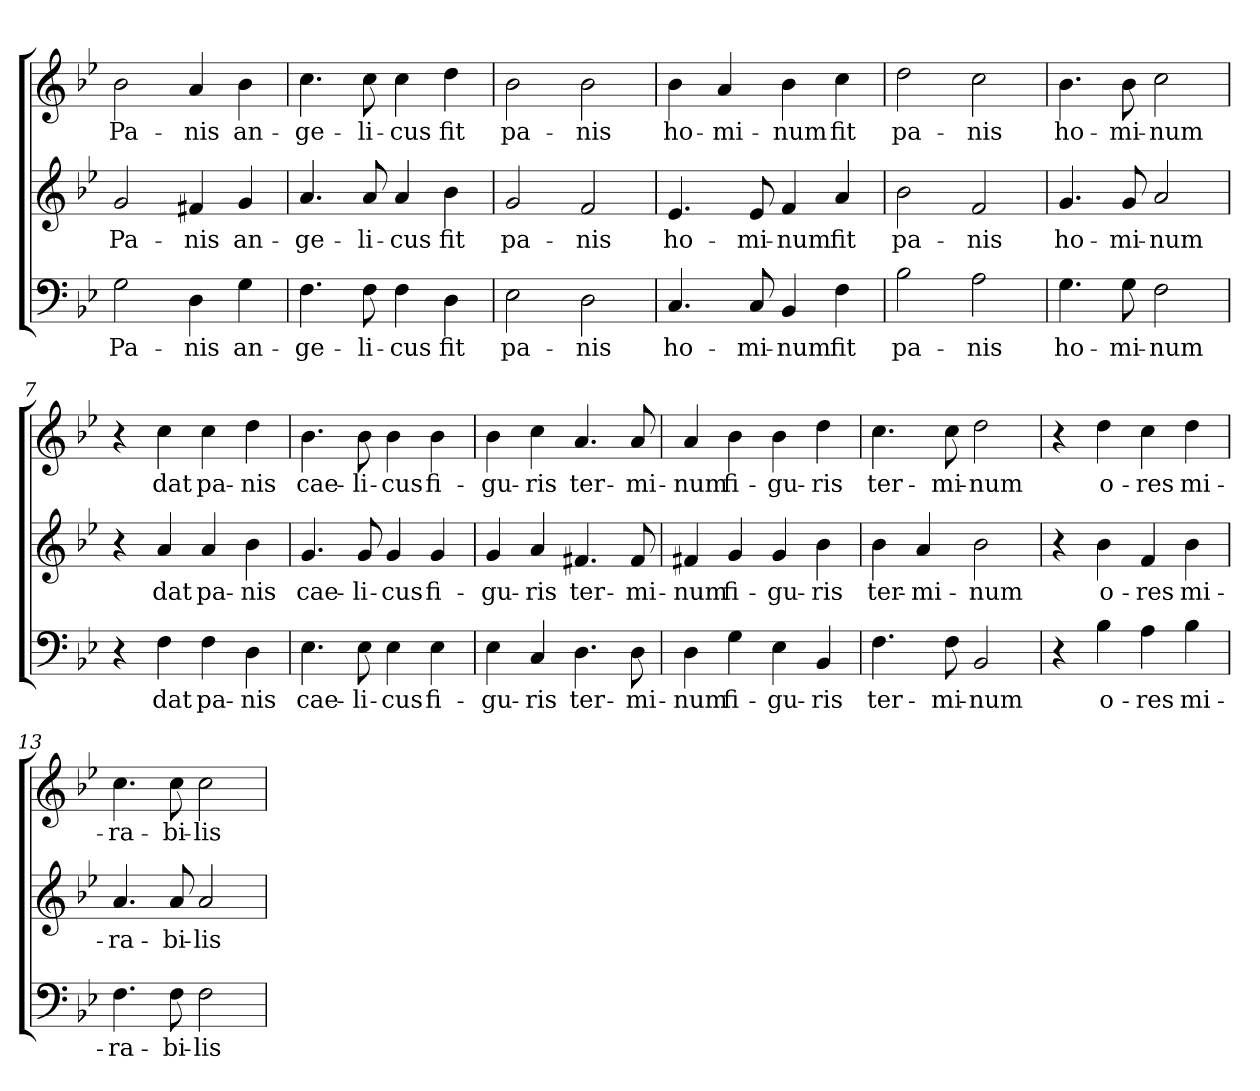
**kern	**text	**kern	**text	**kern	**text
*part3	*part3	*part2	*part2	*part1	*part1
*staff3	*staff3	*staff2	*staff2	*staff1	*staff1
*clefF4	*	*clefG2	*	*clefG2	*
*k[b-e-]	*	*k[b-e-]	*	*k[b-e-]	*
*B-:	*	*B-:	*	*B-:	*
=1	=1	=1	=1	=1	=1
!	!LO:LY:b	!	!LO:LY:b	!	!LO:LY:b
2G\	Pa-	2g/	Pa-	2b-\	Pa-
!	!LO:LY:b	!	!LO:LY:b	!	!LO:LY:b
4D\	-nis	4f#X/	-nis	4a/	-nis
!	!LO:LY:b	!	!LO:LY:b	!	!LO:LY:b
4G\	an-	4g/	an-	4b-\	an-
=2	=2	=2	=2	=2	=2
!	!LO:LY:b	!	!LO:LY:b	!	!LO:LY:b
4.F\	-ge-	4.a/	-ge-	4.cc\	-ge-
!	!LO:LY:b	!	!LO:LY:b	!	!LO:LY:b
8F\	-li-	8a/	-li-	8cc\	-li-
!	!LO:LY:b	!	!LO:LY:b	!	!LO:LY:b
4F\	-cus	4a/	-cus	4cc\	-cus
!	!LO:LY:b	!	!LO:LY:b	!	!LO:LY:b
4D\	fit	4b-\	fit	4dd\	fit
=3	=3	=3	=3	=3	=3
!	!LO:LY:b	!	!LO:LY:b	!	!LO:LY:b
2E-\	pa-	2g/	pa-	2b-\	pa-
!	!LO:LY:b	!	!LO:LY:b	!	!LO:LY:b
2D\	-nis	2f/	-nis	2b-\	-nis
=4	=4	=4	=4	=4	=4
!	!LO:LY:b	!	!LO:LY:b	!	!LO:LY:b
4.C/	ho-	4.e-/	ho-	4b-\	ho-
!	!	!	!	!	!LO:LY:b
.	.	.	.	4a/	-mi-
!	!LO:LY:b	!	!LO:LY:b	!	!
8C/	-mi-	8e-/	-mi-	.	.
!	!LO:LY:b	!	!LO:LY:b	!	!LO:LY:b
4BB-/	-num	4f/	-num	4b-\	-num
!	!LO:LY:b	!	!LO:LY:b	!	!LO:LY:b
4F\	fit	4a/	fit	4cc\	fit
=5	=5	=5	=5	=5	=5
!	!LO:LY:b	!	!LO:LY:b	!	!LO:LY:b
2B-\	pa-	2b-\	pa-	2dd\	pa-
!	!LO:LY:b	!	!LO:LY:b	!	!LO:LY:b
2A\	-nis	2f/	-nis	2cc\	-nis
=6	=6	=6	=6	=6	=6
!	!LO:LY:b	!	!LO:LY:b	!	!LO:LY:b
4.G\	ho-	4.g/	ho-	4.b-\	ho-
!	!LO:LY:b	!	!LO:LY:b	!	!LO:LY:b
8G\	-mi-	8g/	-mi-	8b-\	-mi-
!	!LO:LY:b	!	!LO:LY:b	!	!LO:LY:b
2F\	-num	2a/	-num	2cc\	-num
=7!	=7!	=7!	=7!	=7!	=7!
4r	.	4r	.	4r	.
!	!LO:LY:b	!	!LO:LY:b	!	!LO:LY:b
4F\	dat	4a/	dat	4cc\	dat
!	!LO:LY:b	!	!LO:LY:b	!	!LO:LY:b
4F\	pa-	4a/	pa-	4cc\	pa-
!	!LO:LY:b	!	!LO:LY:b	!	!LO:LY:b
4D\	-nis	4b-\	-nis	4dd\	-nis
=8	=8	=8	=8	=8	=8
!	!LO:LY:b	!	!LO:LY:b	!	!LO:LY:b
4.E-\	cae-	4.g/	cae-	4.b-\	cae-
!	!LO:LY:b	!	!LO:LY:b	!	!LO:LY:b
8E-\	-li-	8g/	-li-	8b-\	-li-
!	!LO:LY:b	!	!LO:LY:b	!	!LO:LY:b
4E-\	-cus	4g/	-cus	4b-\	-cus
!	!LO:LY:b	!	!LO:LY:b	!	!LO:LY:b
4E-\	fi-	4g/	fi-	4b-\	fi-
!!LO:LB:g=z
=9	=9	=9	=9	=9	=9
!	!LO:LY:b	!	!LO:LY:b	!	!LO:LY:b
4E-\	-gu-	4g/	-gu-	4b-\	-gu-
!	!LO:LY:b	!	!LO:LY:b	!	!LO:LY:b
4C/	-ris	4a/	-ris	4cc\	-ris
!	!LO:LY:b	!	!LO:LY:b	!	!LO:LY:b
4.D\	ter-	4.f#X/	ter-	4.a/	ter-
!	!LO:LY:b	!	!LO:LY:b	!	!LO:LY:b
8D\	-mi-	8f#/	-mi-	8a/	-mi-
=10	=10	=10	=10	=10	=10
!	!LO:LY:b	!	!LO:LY:b	!	!LO:LY:b
4D\	-num	4f#X/	-num	4a/	-num
!	!LO:LY:b	!	!LO:LY:b	!	!LO:LY:b
4G\	fi-	4g/	fi-	4b-\	fi-
!	!LO:LY:b	!	!LO:LY:b	!	!LO:LY:b
4E-\	-gu-	4g/	-gu-	4b-\	-gu-
!	!LO:LY:b	!	!LO:LY:b	!	!LO:LY:b
4BB-/	-ris	4b-\	-ris	4dd\	-ris
=11	=11	=11	=11	=11	=11
!	!LO:LY:b	!	!LO:LY:b	!	!LO:LY:b
4.F\	ter-	4b-\	ter-	4.cc\	ter-
!	!	!	!LO:LY:b	!	!
.	.	4a/	-mi-	.	.
!	!LO:LY:b	!	!	!	!LO:LY:b
8F\	-mi-	.	.	8cc\	-mi-
!	!LO:LY:b	!	!LO:LY:b	!	!LO:LY:b
2BB-/	-num	2b-\	-num	2dd\	-num
=12!	=12!	=12!	=12!	=12!	=12!
4r	.	4r	.	4r	.
!	!LO:LY:b	!	!LO:LY:b	!	!LO:LY:b
4B-\	o-	4b-\	o-	4dd\	o-
!	!LO:LY:b	!	!LO:LY:b	!	!LO:LY:b
4A\	-res	4f/	-res	4cc\	-res
!	!LO:LY:b	!	!LO:LY:b	!	!LO:LY:b
4B-\	mi-	4b-\	mi-	4dd\	mi-
=13	=13	=13	=13	=13	=13
!	!LO:LY:b	!	!LO:LY:b	!	!LO:LY:b
4.F\	-ra-	4.a/	-ra-	4.cc\	-ra-
!	!LO:LY:b	!	!LO:LY:b	!	!LO:LY:b
8F\	-bi-	8a/	-bi-	8cc\	-bi-
!	!LO:LY:b	!	!LO:LY:b	!	!LO:LY:b
2F\	-lis	2a/	-lis	2cc\	-lis
=	=	=	=	=	=
*-	*-	*-	*-	*-	*-
